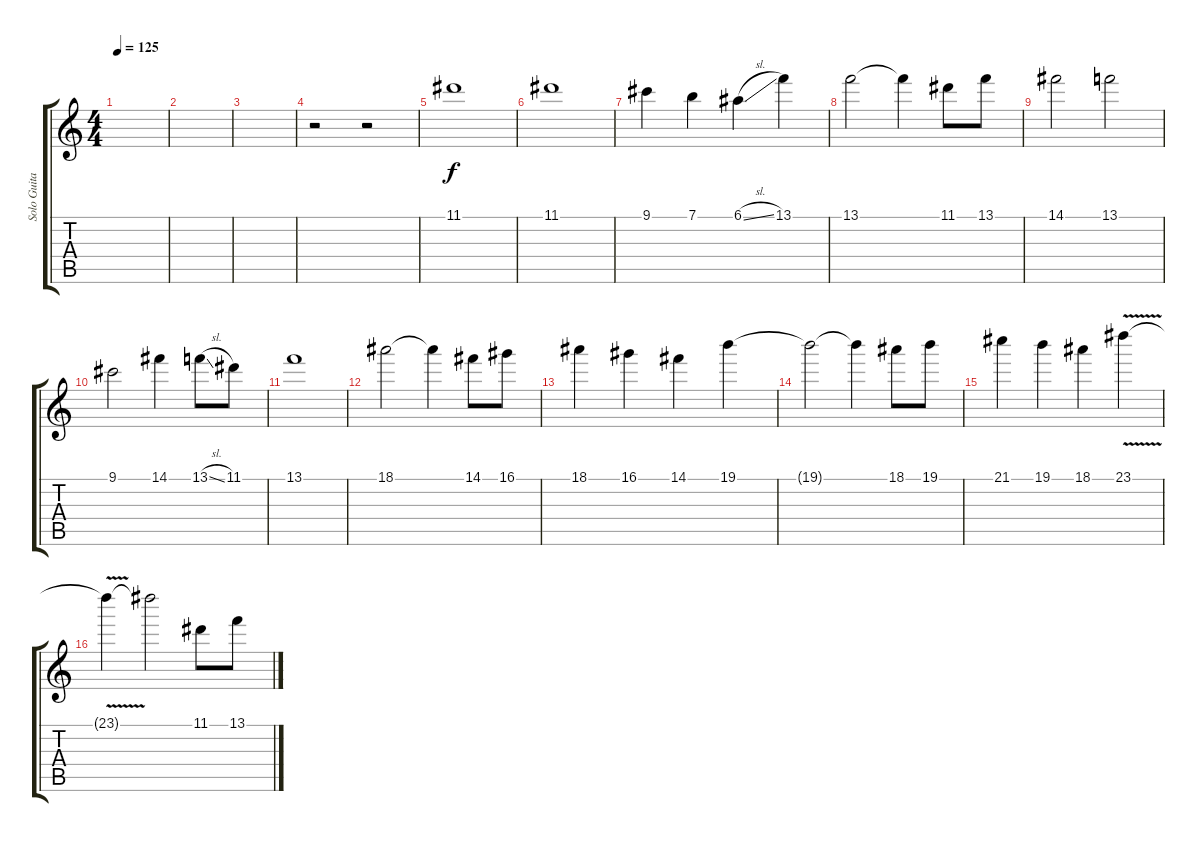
\track ("Solo Guitar" "Solo Guita") {instrument overdrivenguitar}
\staff {score tabs}
\tuning (E4 B3 G3 D3 A2 E2) {hide}
\ts (4 4)
\tempo 125
\clef g2
\ks c
|
|
|
r.2 r.2 |
11.1.1 |
11.1.1 |
9.1.4 7.1.4 6.1{sl}.4 13.1.4 |
13.1.2 13.1{t}.4 11.1.8 13.1.8 |
14.1.2 13.1.2 |
9.1.2 14.1.4 13.1{sl}.8 11.1.8 |
13.1.1 |
18.1.2 18.1{t}.4 14.1.8 16.1.8 |
18.1.4 16.1.4 14.1.4 19.1.4 |
19.1{t}.2 19.1{t}.4 18.1.8 19.1.8 |
21.1.4 19.1.4 18.1.4 23.1{v}.4 |
23.1{t}.4 23.1{t}.2 11.1.8 13.1.8
